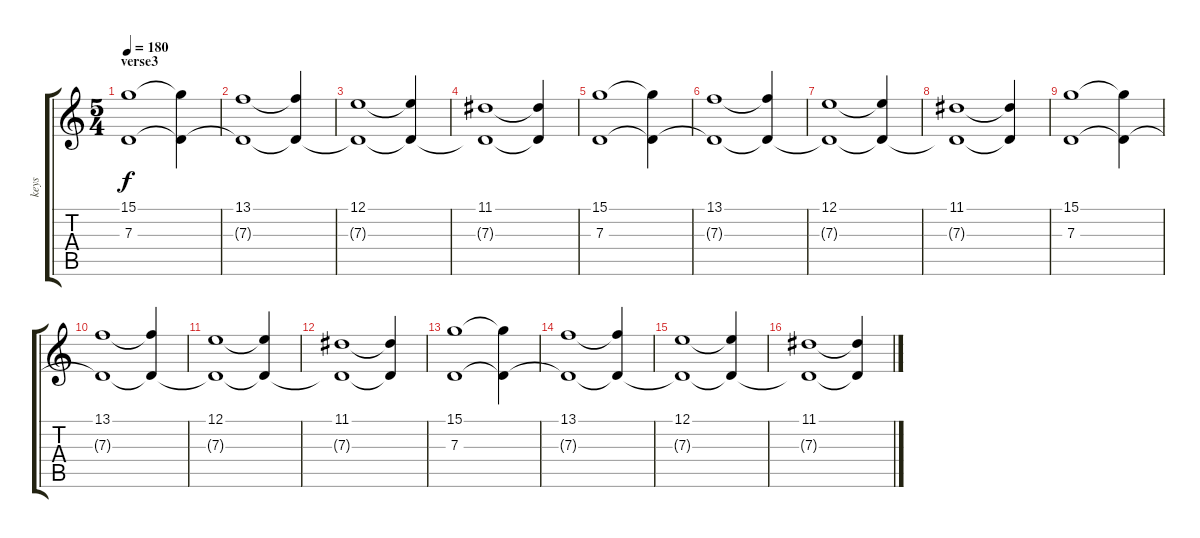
\track ("keys" "keys") {instrument synthstrings1}
\staff {score tabs}
\tuning (E4 B3 G3 D3 A2 D2) {hide}
\ts (5 4)
\section ("" "verse3")
\tempo 180
\clef g2
\ks c
(15.1 7.3).1{dy f} (15.1{t} 7.3{t}).4 |
(13.1 7.3{t}).1 (13.1{t} 7.3{t}).4 |
(12.1 7.3{t}).1 (12.1{t} 7.3{t}).4 |
(11.1 7.3{t}).1 (11.1{t} 7.3{t}).4 |
(15.1 7.3).1 (15.1{t} 7.3{t}).4 |
(13.1 7.3{t}).1 (13.1{t} 7.3{t}).4 |
(12.1 7.3{t}).1 (12.1{t} 7.3{t}).4 |
(11.1 7.3{t}).1 (11.1{t} 7.3{t}).4 |
(15.1 7.3).1 (15.1{t} 7.3{t}).4 |
(13.1 7.3{t}).1 (13.1{t} 7.3{t}).4 |
(12.1 7.3{t}).1 (12.1{t} 7.3{t}).4 |
(11.1 7.3{t}).1 (11.1{t} 7.3{t}).4 |
(15.1 7.3).1 (15.1{t} 7.3{t}).4 |
(13.1 7.3{t}).1 (13.1{t} 7.3{t}).4 |
(12.1 7.3{t}).1 (12.1{t} 7.3{t}).4 |
(11.1 7.3{t}).1 (11.1{t} 7.3{t}).4
